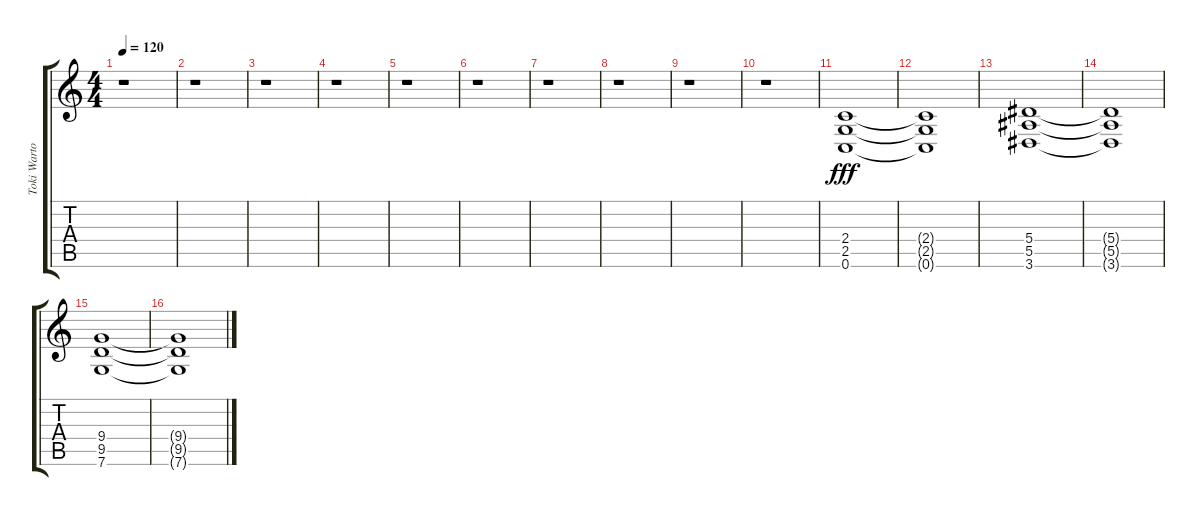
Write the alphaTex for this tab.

\track ("Toki Wartooth" "Toki Warto") {instrument overdrivenguitar}
\staff {score tabs}
\tuning (C4 G3 Eb3 Bb2 F2 C2) {hide}
\ts (4 4)
\tempo 120
\clef g2
\ks c
r.1{dy fff} |
r.1 |
r.1 |
r.1 |
r.1 |
r.1 |
r.1 |
r.1 |
r.1 |
r.1 |
(2.4 2.5 0.6).1 |
(2.4{t} 2.5{t} 0.6{t}).1 |
(5.4 5.5 3.6).1 |
(5.4{t} 5.5{t} 3.6{t}).1 |
(9.4 9.5 7.6).1 |
(9.4{t} 9.5{t} 7.6{t}).1
